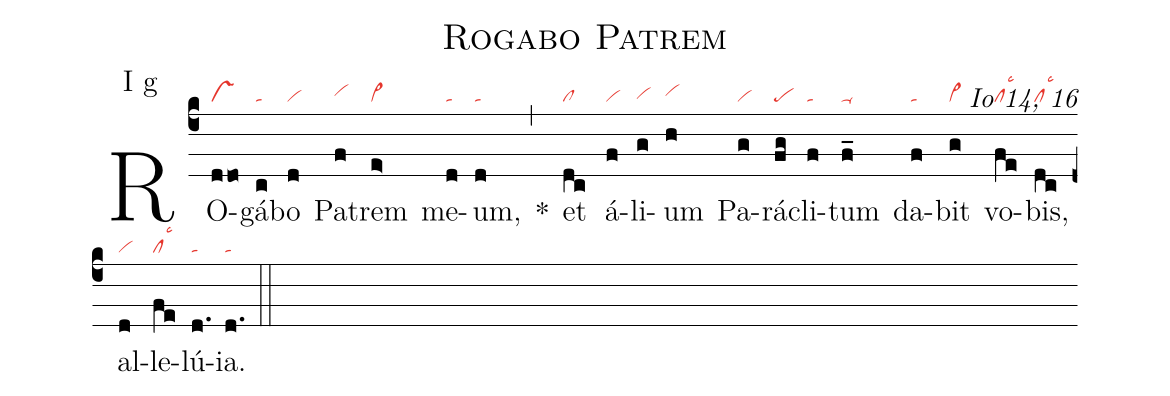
name: Rogabo Patrem;
commentary: Io 14, 16;
annotation: I g;
mode: 1;
nabc-lines: 1;
%%
(c4)
RO(ddo|vs)gá(c|ta)bo(d|vi) Pa(f|vihh)trem(e>|vi>) me(d|ta)um,(d|ta) *(,)
et(dc|cl) á(f|vi)li(g|vihg)um(h|vihh) Pa(g|vi)rá(fg|pe)cli(f|ta)tum(f_|ta-) da(f|ta)bit(g|vi>) vo(fe|cllsc3)bis,(dc|cllsc3) al(d|vi)le(fe|cllsc3)lú(d.|ta)ia.(d.|ta) (::)
